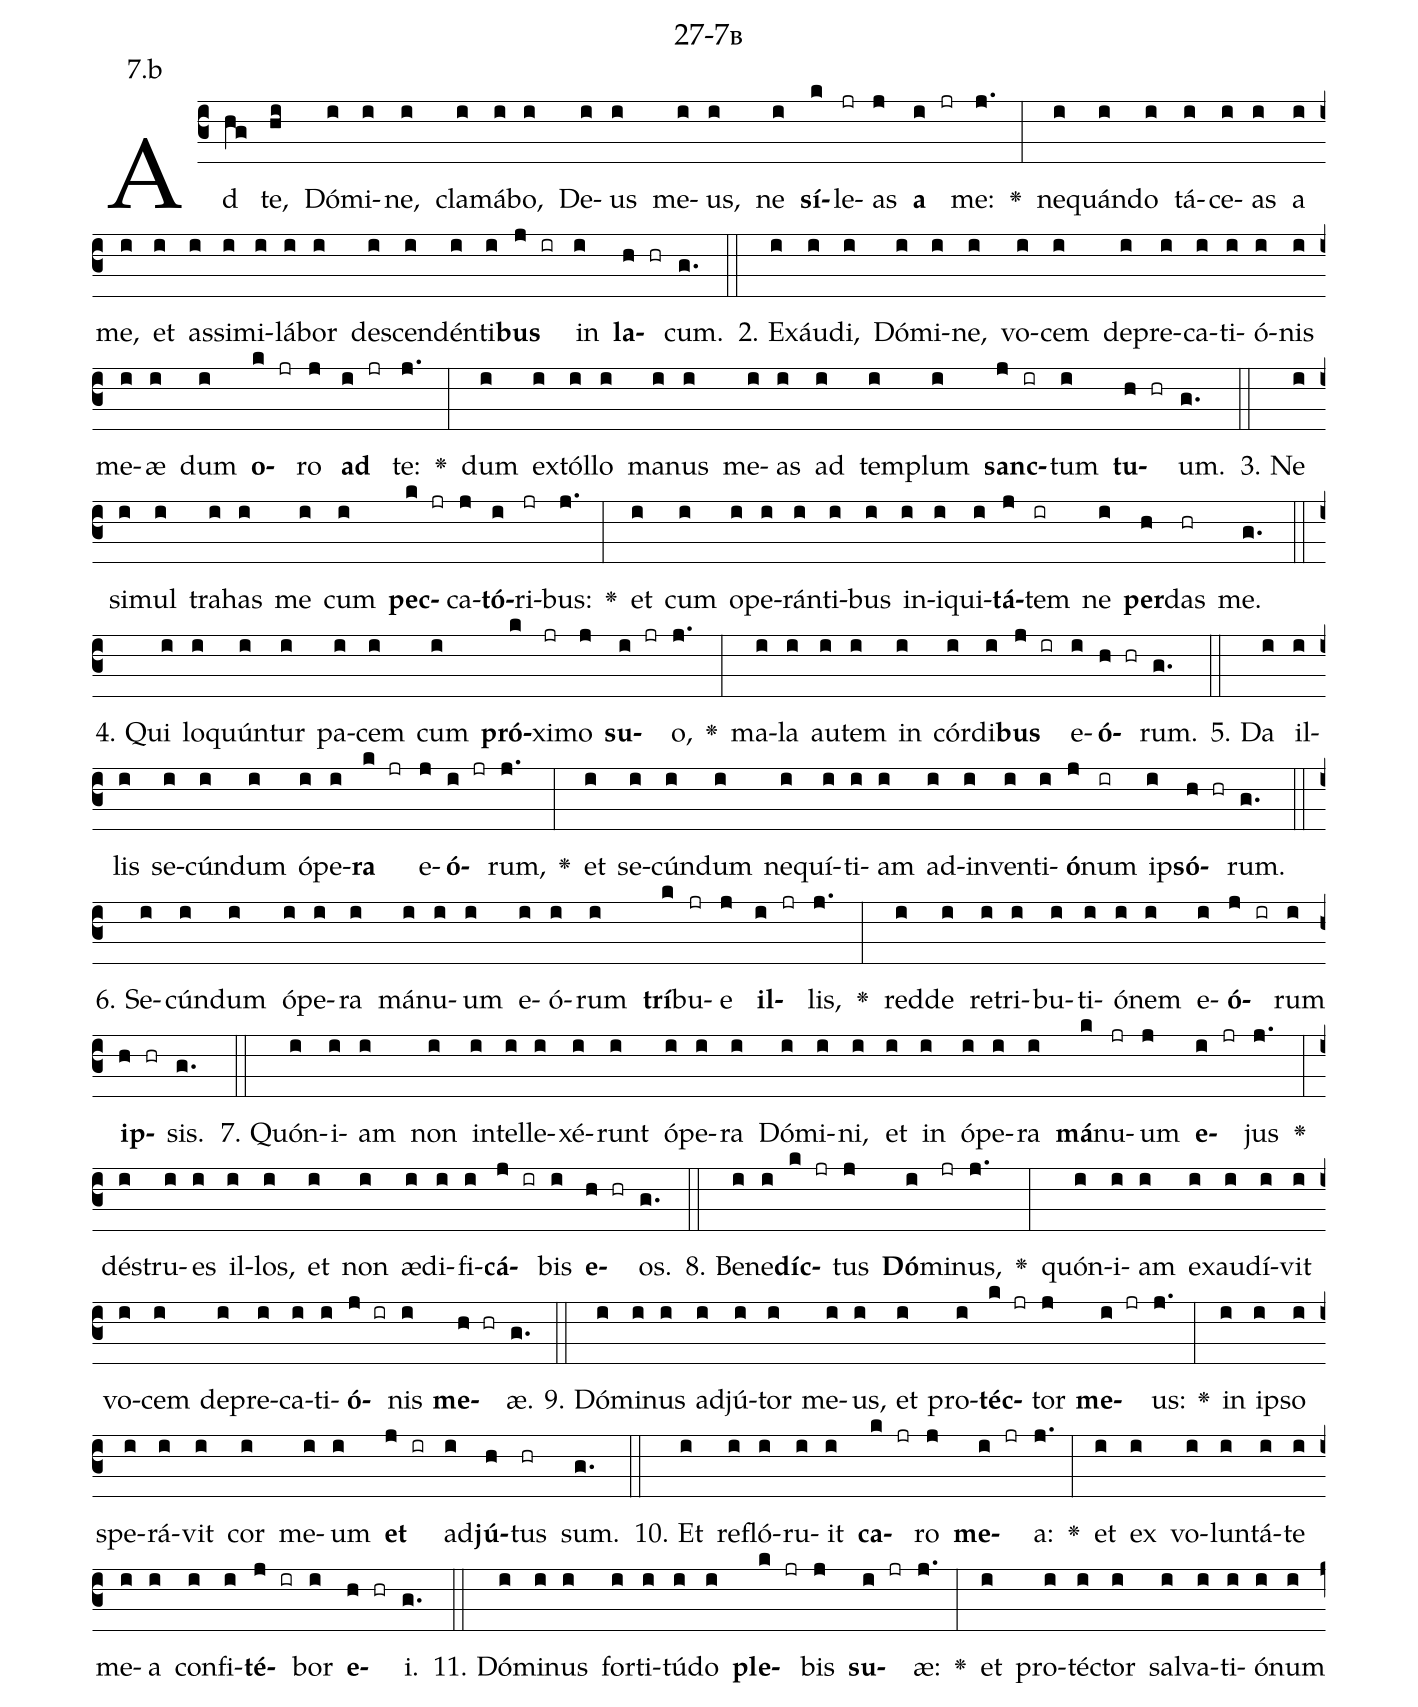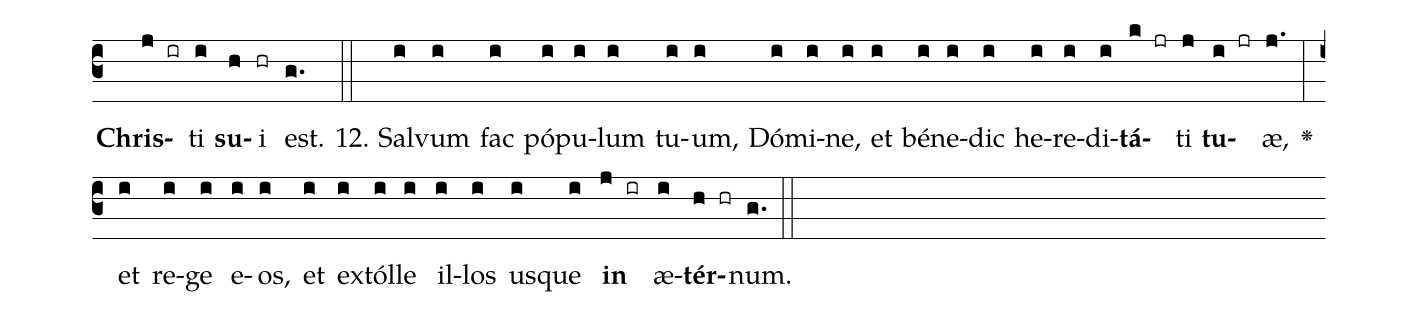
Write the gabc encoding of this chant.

name: 27-7b;
annotation: 7.b;
%%
(c3)Ad(hg) te,(hi) Dó(i)mi(i)ne,(i) cla(i)má(i)bo,(i) De(i)us(i) me(i)us,(i) ne(i) <b>sí</b>(k)le(jr)as(j) <b>a</b>(i jr) me:(j.) <v>\greheightstar</v>(:) ne(i)quán(i)do(i) tá(i)ce(i)as(i) a(i) me,(i) et(i) as(i)si(i)mi(i)lá(i)bor(i) de(i)scen(i)dén(i)ti(i)<b>bus</b>(j ir) in(i) <b>la</b>(h hr)cum.(g.) (::)
2. Ex(i)áu(i)di,(i) Dó(i)mi(i)ne,(i) vo(i)cem(i) de(i)pre(i)ca(i)ti(i)ó(i)nis(i) me(i)æ(i) dum(i) <b>o</b>(k jr)ro(j) <b>ad</b>(i jr) te:(j.) <v>\greheightstar</v>(:) dum(i) ex(i)tól(i)lo(i) ma(i)nus(i) me(i)as(i) ad(i) tem(i)plum(i) <b>sanc</b>(j ir)tum(i) <b>tu</b>(h hr)um.(g.) (::)
3. Ne(i) si(i)mul(i) tra(i)has(i) me(i) cum(i) <b>pec</b>(k jr)ca(j)<b>tó</b>(i)ri(jr)bus:(j.) <v>\greheightstar</v>(:) et(i) cum(i) o(i)pe(i)rán(i)ti(i)bus(i) in(i)i(i)qui(i)<b>tá</b>(j)tem(ir) ne(i) <b>per</b>(h)das(hr) me.(g.) (::)
4. Qui(i) lo(i)quún(i)tur(i) pa(i)cem(i) cum(i) <b>pró</b>(k)xi(jr)mo(j) <b>su</b>(i jr)o,(j.) <v>\greheightstar</v>(:) ma(i)la(i) au(i)tem(i) in(i) cór(i)di(i)<b>bus</b>(j ir) e(i)<b>ó</b>(h hr)rum.(g.) (::)
5. Da(i) il(i)lis(i) se(i)cún(i)dum(i) ó(i)pe(i)<b>ra</b>(k jr) e(j)<b>ó</b>(i jr)rum,(j.) <v>\greheightstar</v>(:) et(i) se(i)cún(i)dum(i) ne(i)quí(i)ti(i)am(i) ad(i)in(i)ven(i)ti(i)<b>ó</b>(j)num(ir) ip(i)<b>só</b>(h hr)rum.(g.) (::)
6. Se(i)cún(i)dum(i) ó(i)pe(i)ra(i) má(i)nu(i)um(i) e(i)ó(i)rum(i) <b>trí</b>(k)bu(jr)e(j) <b>il</b>(i jr)lis,(j.) <v>\greheightstar</v>(:) red(i)de(i) re(i)tri(i)bu(i)ti(i)ó(i)nem(i) e(i)<b>ó</b>(j ir)rum(i) <b>ip</b>(h hr)sis.(g.) (::)
7. Quón(i)i(i)am(i) non(i) in(i)tel(i)le(i)xé(i)runt(i) ó(i)pe(i)ra(i) Dó(i)mi(i)ni,(i) et(i) in(i) ó(i)pe(i)ra(i) <b>má</b>(k)nu(jr)um(j) <b>e</b>(i jr)jus(j.) <v>\greheightstar</v>(:) dé(i)stru(i)es(i) il(i)los,(i) et(i) non(i) æ(i)di(i)fi(i)<b>cá</b>(j ir)bis(i) <b>e</b>(h hr)os.(g.) (::)
8. Be(i)ne(i)<b>díc</b>(k jr)tus(j) <b>Dó</b>(i)mi(jr)nus,(j.) <v>\greheightstar</v>(:) quón(i)i(i)am(i) ex(i)au(i)dí(i)vit(i) vo(i)cem(i) de(i)pre(i)ca(i)ti(i)<b>ó</b>(j ir)nis(i) <b>me</b>(h hr)æ.(g.) (::)
9. Dó(i)mi(i)nus(i) ad(i)jú(i)tor(i) me(i)us,(i) et(i) pro(i)<b>téc</b>(k jr)tor(j) <b>me</b>(i jr)us:(j.) <v>\greheightstar</v>(:) in(i) ip(i)so(i) spe(i)rá(i)vit(i) cor(i) me(i)um(i) <b>et</b>(j ir) ad(i)<b>jú</b>(h)tus(hr) sum.(g.) (::)
10. Et(i) re(i)fló(i)ru(i)it(i) <b>ca</b>(k jr)ro(j) <b>me</b>(i jr)a:(j.) <v>\greheightstar</v>(:) et(i) ex(i) vo(i)lun(i)tá(i)te(i) me(i)a(i) con(i)fi(i)<b>té</b>(j ir)bor(i) <b>e</b>(h hr)i.(g.) (::)
11. Dó(i)mi(i)nus(i) for(i)ti(i)tú(i)do(i) <b>ple</b>(k jr)bis(j) <b>su</b>(i jr)æ:(j.) <v>\greheightstar</v>(:) et(i) pro(i)téc(i)tor(i) sal(i)va(i)ti(i)ó(i)num(i) <b>Chris</b>(j ir)ti(i) <b>su</b>(h)i(hr) est.(g.) (::)
12. Sal(i)vum(i) fac(i) pó(i)pu(i)lum(i) tu(i)um,(i) Dó(i)mi(i)ne,(i) et(i) bé(i)ne(i)dic(i) he(i)re(i)di(i)<b>tá</b>(k jr)ti(j) <b>tu</b>(i jr)æ,(j.) <v>\greheightstar</v>(:) et(i) re(i)ge(i) e(i)os,(i) et(i) ex(i)tól(i)le(i) il(i)los(i) us(i)que(i) <b>in</b>(j ir) æ(i)<b>tér</b>(h hr)num.(g.) (::)
